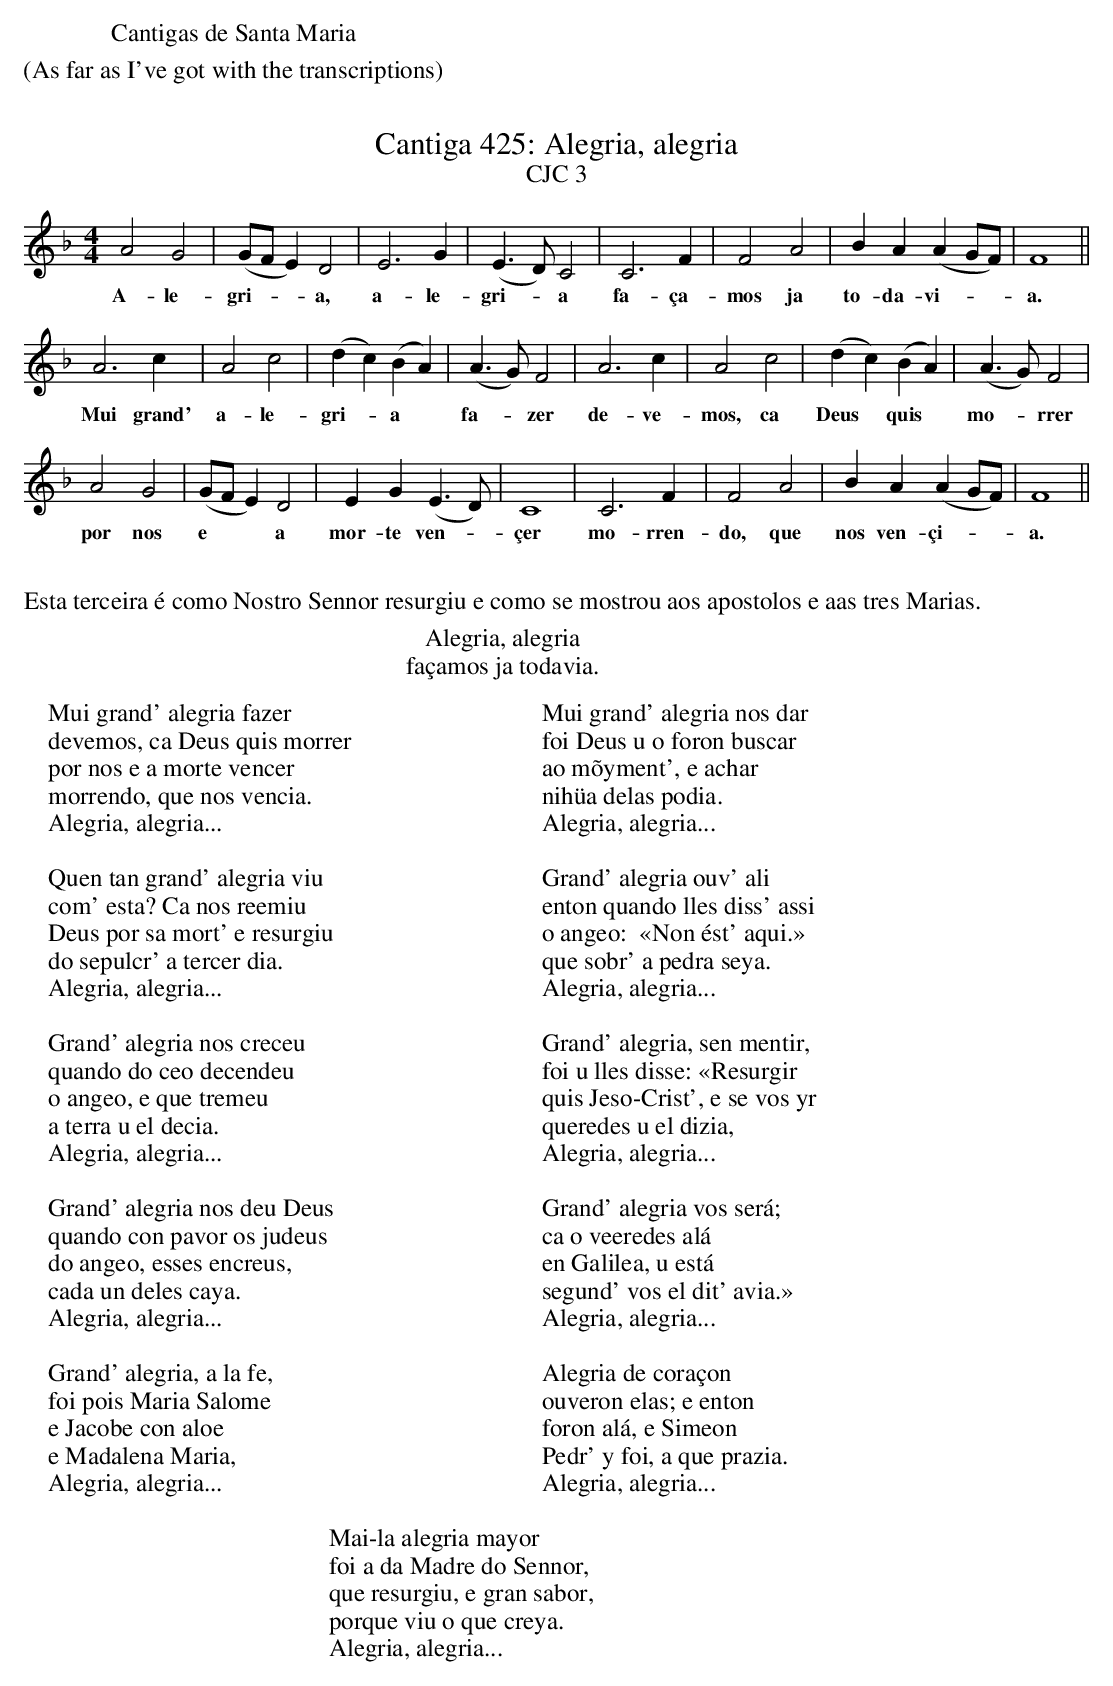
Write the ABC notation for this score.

X:1
T: Cantiga 425: Alegria, alegria
M: 4/4
L: 1/4
Q: 1/4=200
K: F
V:1
  A2 G2|(G/F/E) D2|E3 G|(E>D) C2|C3  F| F2 A2| B  A (AG/F/)|F4||
w:A- le- gri-** a, a-le- gri-*a	 fa-ça-mos ja to-da- vi-**  a.
   A3   c   |A2 c2|(dc) (BA)|(A>G) F2| A3  c| A2  c2|(dc)  (BA)|(A>G) F2|
w:Mui grand' a- le- gri-*a*   fa-* zer de-ve-mos, ca Deus* quis* mo-*rrer
   A2  G2|(G/F/E) D2| E   G (E>D)|C4| C3   F |F2   A2| B   A (AG/F/)| F4 ||
w:por nos  e**    a  mor-te  ven-*çer mo-rren-do, que nos ven-çi-**   a.
%%newpage
%%center Esta terceira é como Nostro Sennor resurgiu e como se mostrou aos apostolos e aas tres Marias.
%%begintext center
%%Alegria, alegria
%%façamos ja todavia.
%%
%%endtext
W:Mui grand' alegria fazer	% Very great joy to.make
W:devemos, ca Deus quis morrer	% we.ought, because God did.desire to.die
W:por nos e a morte vencer	% for us and by death to.overcome
W:morrendo, que nos vencia.	% dying, which was.overcoming us.
W:Alegria, alegria...
W:
W:Quen tan grand' alegria viu	% Who such great joy did.see
W:com' esta? Ca nos reemiu	% as this?  Because us did.redeem
W:Deus por sa mort' e resurgiu	% God through his death and did.revive
W:do sepulcr' a tercer dia.	% from.the tomb on the third day.
W:Alegria, alegria...
W:
W:Grand' alegria nos creceu	% Great joy in.us did.swell
W:quando do ceo decendeu	% when from.the sky did.descend
W:o angeo, e que tremeu		% the angel, and that did.tremble
W:a terra u el decia.		% the earth when he came.down.
W:Alegria, alegria...
W:
W:Grand' alegria nos deu Deus	% Great joy to.us did.give God
W:quando con pavor os judeus	% when with terror the judeus
W:do angeo, esses encreus,	% of.the angel, those heathens,
W:cada un deles caya.		% each one of.them fell.down.
W:Alegria, alegria...
W:
W:Grand' alegria, a la fe,	% Great joy, to the faith,
W:foi pois Maria Salome		% when went Maria Salome
W:e Jacobe con aloe		% and Jacobe with aloe
W:e Madalena Maria,		% and Madalena Maria,
W:Alegria, alegria...
W:
W:Mui grand' alegria nos dar	% Very great joy did God give us
W:foi Deus u o foron buscar	% when they.did.go to.seek him
W:ao mõyment', e achar		% at.the tomb, and to.find him
W:nihüa delas podia.		% not.one of.them was.able.
W:Alegria, alegria...
W:
W:Grand' alegria ouv' ali	% Great joy there.was in.that.place
W:enton quando lles diss' assi	% then when to.them did.say thus
W:o angeo:  «Non ést' aqui.»	% the angel: "He is not here."
W:que sobr' a pedra seya.	% that on the stone was.sitting.
W:Alegria, alegria...
W:
W:Grand' alegria, sen mentir,	% Great joy, without deceit,
W:foi u lles disse: «Resurgir	% he.did.go where to.them he.did.say: "To.revive
W:quis Jeso-Crist', e se vos yr	% did.desire Jeso-Cristo, and if you desire to.go
W:queredes u el dizia,		% to.where he was.saying,
W:Alegria, alegria...
W:
W:Grand' alegria vos será;	% Great joy to.you will.be
W:ca o veeredes alá		% because him you.will.see there
W:en Galilea, u está		% in Galilea, where he.is
W:segund' vos el dit' avia.»	% according.to what I.have said to you."
W:Alegria, alegria...
W:
W:Alegria de coraçon		% Joy from the heart
W:ouveron elas; e enton		% had they, and then
W:foron alá, e Simeon		% they.did.go from.there, and Simeon
W:Pedr' y foi, a que prazia.	% Pedro there did.go, to that.which was.pleasing
W:Alegria, alegria...
W:
W:Mai-la alegria mayor		% More the greater joy
W:foi a da Madre do Sennor,	% went to the Mother of.the Lord,
W:que resurgiu, e gran sabor,	% who did.revive, and great pleasure,
W:porque viu o que creya.	% because she.did.see that which she.believed.
W:Alegria, alegria...
